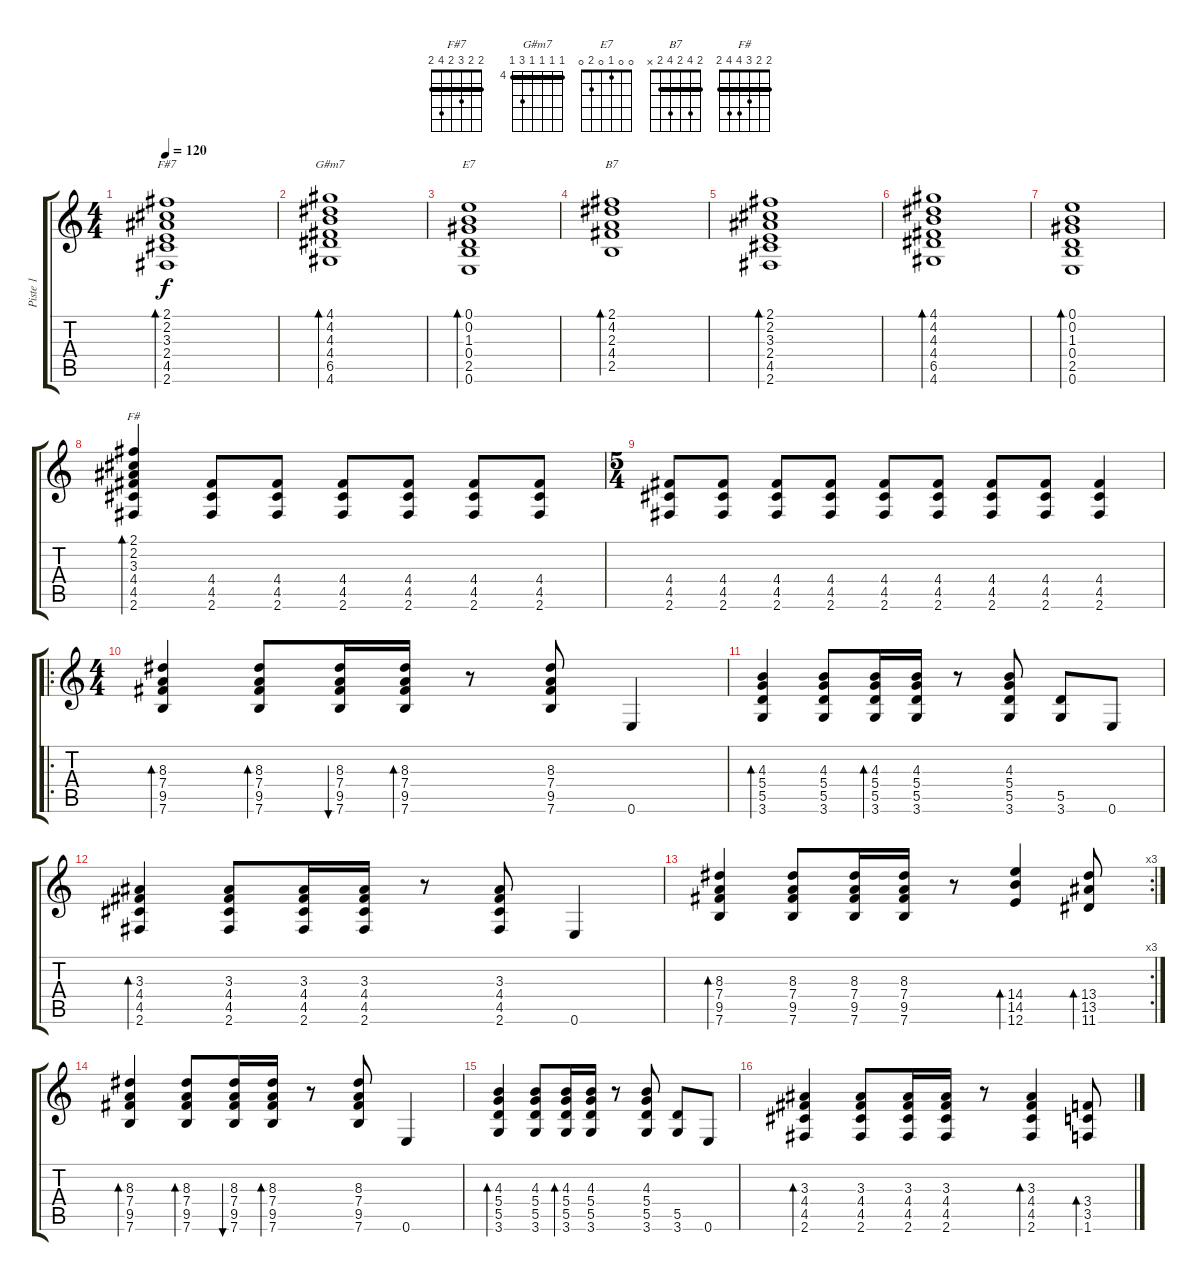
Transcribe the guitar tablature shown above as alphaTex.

\track ("Piste 1" "Piste 1") {instrument acousticguitarsteel}
\staff {score tabs}
\tuning (E4 B3 G3 D3 A2 E2) {hide}
\chord ("F#7" 2 2 3 2 4 2) {barre 2}
\chord ("G#m7" 4 4 4 4 6 4) {firstfret 4 barre 4}
\chord ("E7" 0 0 1 0 2 0)
\chord ("B7" 2 4 2 4 2 x) {barre 2}
\chord ("F#" 2 2 3 4 4 2) {barre 2}
\ts (4 4)
\tempo 120
\clef g2
\ks c
(2.1 2.2 3.3 2.4 4.5 2.6).1{bd 240 ch "F#7" dy f} |
(4.1 4.2 4.3 4.4 6.5 4.6).1{bd 240 ch "G#m7"} |
(0.1 0.2 1.3 0.4 2.5 0.6).1{bd 240 ch "E7"} |
(2.1 4.2 2.3 4.4 2.5).1{bd 240 ch "B7"} |
(2.1 2.2 3.3 2.4 4.5 2.6).1{bd 240} |
(4.1 4.2 4.3 4.4 6.5 4.6).1{bd 240} |
(0.1 0.2 1.3 0.4 2.5 0.6).1{bd 240} |
(2.1 2.2 3.3 4.4 4.5 2.6).4{bd 240 ch "F#"} (4.4 4.5 2.6).8 (4.4 4.5 2.6).8 (4.4 4.5 2.6).8 (4.4 4.5 2.6).8 (4.4 4.5 2.6).8 (4.4 4.5 2.6).8 |
\ts (5 4)
(4.4 4.5 2.6).8 (4.4 4.5 2.6).8 (4.4 4.5 2.6).8 (4.4 4.5 2.6).8 (4.4 4.5 2.6).8 (4.4 4.5 2.6).8 (4.4 4.5 2.6).8 (4.4 4.5 2.6).8 (4.4 4.5 2.6).4 |
\ro
\ts (4 4)
(8.3 7.4 9.5 7.6).4{bd 240} (8.3 7.4 9.5 7.6).8{bd 120} (8.3 7.4 9.5 7.6).16{bu 240} (8.3 7.4 9.5 7.6).16{bd 240} r.8 (8.3 7.4 9.5 7.6).8 0.6.4 |
(4.3 5.4 5.5 3.6).4{bd 120} (4.3 5.4 5.5 3.6).8 (4.3 5.4 5.5 3.6).16{bd 120} (4.3 5.4 5.5 3.6).16 r.8 (4.3 5.4 5.5 3.6).8 (5.5 3.6).8 0.6.8 |
(3.3 4.4 4.5 2.6).4{bd 120} (3.3 4.4 4.5 2.6).8 (3.3 4.4 4.5 2.6).16 (3.3 4.4 4.5 2.6).16 r.8 (3.3 4.4 4.5 2.6).8 0.6.4 |
\rc 3
(8.3 7.4 9.5 7.6).4{bd 120} (8.3 7.4 9.5 7.6).8 (8.3 7.4 9.5 7.6).16 (8.3 7.4 9.5 7.6).16 r.8 (14.4 14.5 12.6).4{bd 120} (13.4 13.5 11.6).8{bd 120} |
(8.3 7.4 9.5 7.6).4{bd 240} (8.3 7.4 9.5 7.6).8{bd 120} (8.3 7.4 9.5 7.6).16{bu 240} (8.3 7.4 9.5 7.6).16{bd 240} r.8 (8.3 7.4 9.5 7.6).8 0.6.4 |
(4.3 5.4 5.5 3.6).4{bd 120} (4.3 5.4 5.5 3.6).8 (4.3 5.4 5.5 3.6).16{bd 120} (4.3 5.4 5.5 3.6).16 r.8 (4.3 5.4 5.5 3.6).8 (5.5 3.6).8 0.6.8 |
(3.3 4.4 4.5 2.6).4{bd 120} (3.3 4.4 4.5 2.6).8 (3.3 4.4 4.5 2.6).16 (3.3 4.4 4.5 2.6).16 r.8 (3.3 4.4 4.5 2.6).4{bd 120} (3.4 3.5 1.6).8{bd 120}
